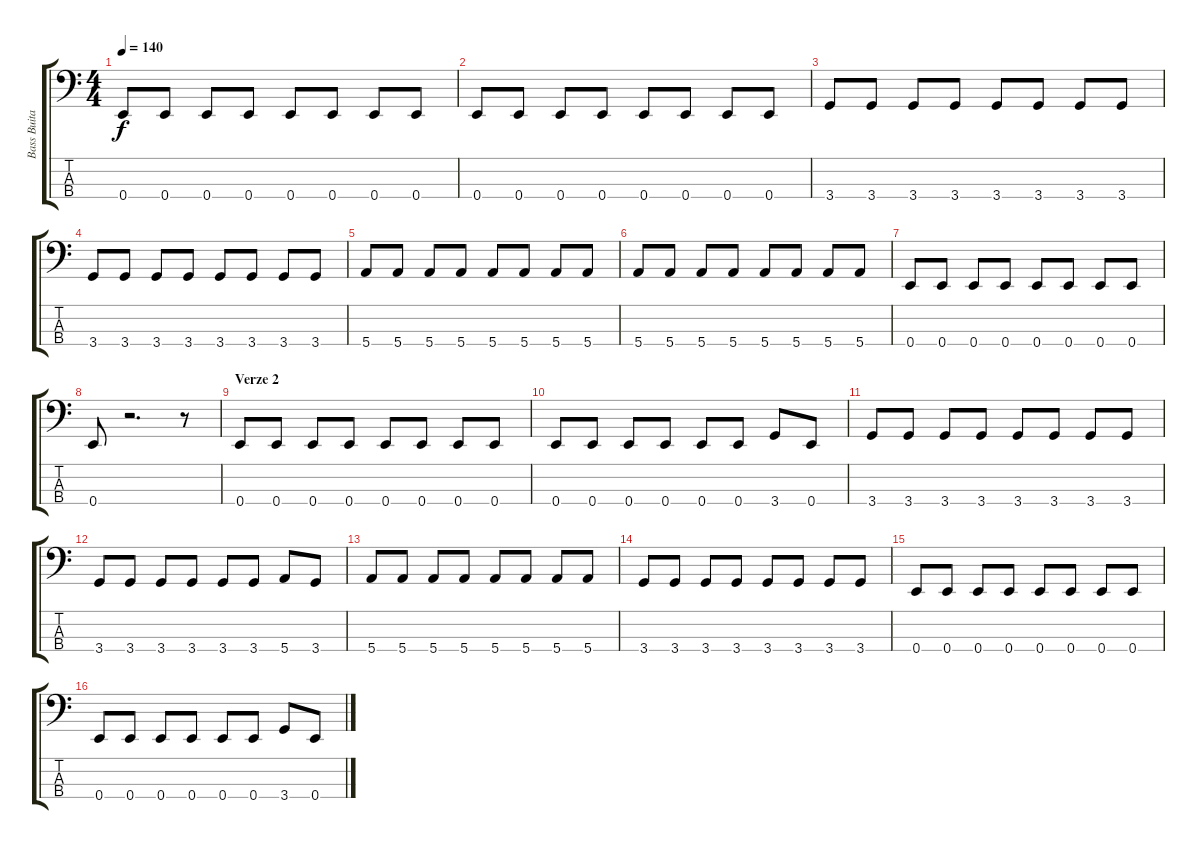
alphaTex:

\track ("Bass Buitar" "Bass Buita") {instrument electricbassfinger}
\staff {score tabs}
\tuning (G2 D2 A1 E1) {hide}
\ts (4 4)
\tempo 140
\clef f4
\ks c
0.4.8{dy f} 0.4.8 0.4.8 0.4.8 0.4.8 0.4.8 0.4.8 0.4.8 |
0.4.8 0.4.8 0.4.8 0.4.8 0.4.8 0.4.8 0.4.8 0.4.8 |
3.4.8 3.4.8 3.4.8 3.4.8 3.4.8 3.4.8 3.4.8 3.4.8 |
3.4.8 3.4.8 3.4.8 3.4.8 3.4.8 3.4.8 3.4.8 3.4.8 |
5.4.8 5.4.8 5.4.8 5.4.8 5.4.8 5.4.8 5.4.8 5.4.8 |
5.4.8 5.4.8 5.4.8 5.4.8 5.4.8 5.4.8 5.4.8 5.4.8 |
0.4.8 0.4.8 0.4.8 0.4.8 0.4.8 0.4.8 0.4.8 0.4.8 |
0.4.8 r.2{d} r.8 |
\section ("" "Verze 2")
0.4.8 0.4.8 0.4.8 0.4.8 0.4.8 0.4.8 0.4.8 0.4.8 |
0.4.8 0.4.8 0.4.8 0.4.8 0.4.8 0.4.8 3.4.8 0.4.8 |
3.4.8 3.4.8 3.4.8 3.4.8 3.4.8 3.4.8 3.4.8 3.4.8 |
3.4.8 3.4.8 3.4.8 3.4.8 3.4.8 3.4.8 5.4.8 3.4.8 |
5.4.8 5.4.8 5.4.8 5.4.8 5.4.8 5.4.8 5.4.8 5.4.8 |
3.4.8 3.4.8 3.4.8 3.4.8 3.4.8 3.4.8 3.4.8 3.4.8 |
0.4.8 0.4.8 0.4.8 0.4.8 0.4.8 0.4.8 0.4.8 0.4.8 |
0.4.8 0.4.8 0.4.8 0.4.8 0.4.8 0.4.8 3.4.8 0.4.8
